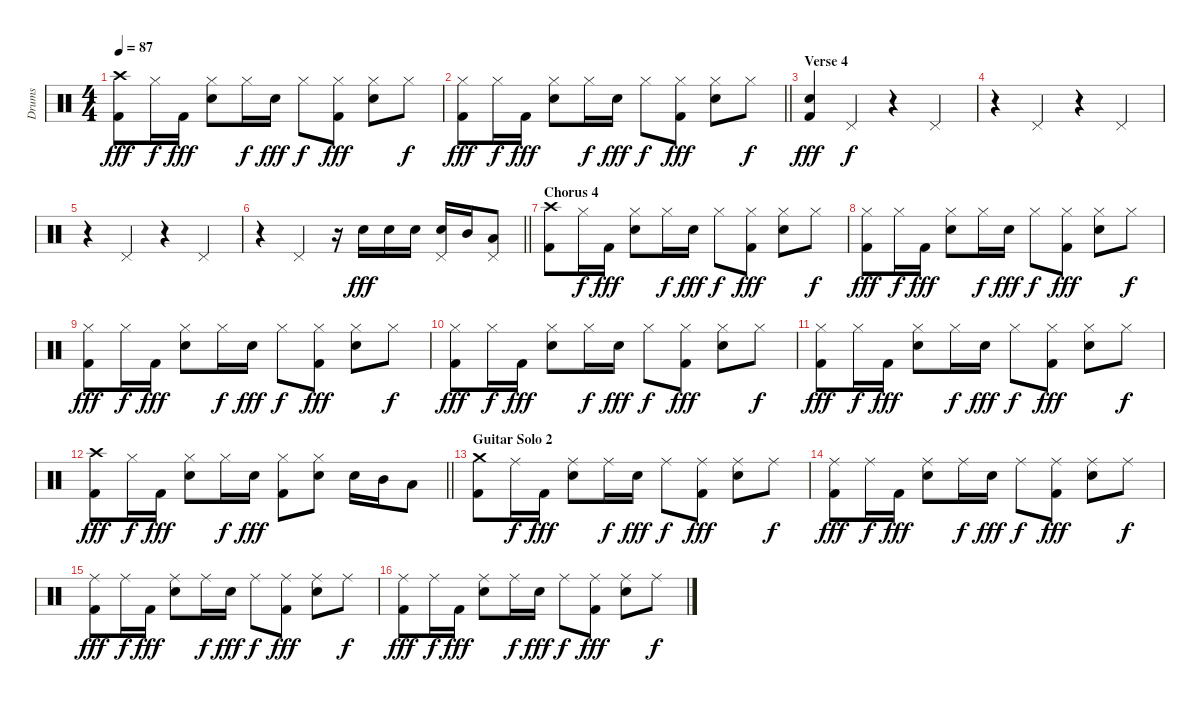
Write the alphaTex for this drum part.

\track ("Drums " "Drums ") {instrument percussion}
\staff {score}
\articulation defaults
\ts (4 4)
\tempo 87
\clef neutral
\ks c
("Crash high (hit)" "Kick (hit) 2").8{dy fff} "Hi-Hat (closed)".16{dy f} "Kick (hit) 2".16{dy fff} ("Hi-Hat (closed)" "Electric Snare (hit)").8 "Hi-Hat (closed)".16{dy f} "Electric Snare (hit)".16{dy fff} "Hi-Hat (closed)".8{dy f} ("Hi-Hat (closed)" "Kick (hit) 2").8{dy fff} ("Hi-Hat (closed)" "Electric Snare (hit)").8 "Hi-Hat (closed)".8{dy f} |
\barLineRight lightlight
("Hi-Hat (closed)" "Kick (hit) 2").8{dy fff} "Hi-Hat (closed)".16{dy f} "Kick (hit) 2".16{dy fff} ("Hi-Hat (closed)" "Electric Snare (hit)").8 "Hi-Hat (closed)".16{dy f} "Electric Snare (hit)".16{dy fff} "Hi-Hat (closed)".8{dy f} ("Hi-Hat (closed)" "Kick (hit) 2").8{dy fff} ("Hi-Hat (closed)" "Electric Snare (hit)").8 "Hi-Hat (closed)".8{dy f} |
\section ("" "Verse 4")
("Electric Snare (hit)" "Kick (hit) 2").4{dy fff} "Pedal Hi-Hat (hit)".4{dy f} r.4 "Pedal Hi-Hat (hit)".4 |
r.4 "Pedal Hi-Hat (hit)".4 r.4 "Pedal Hi-Hat (hit)".4 |
r.4 "Pedal Hi-Hat (hit)".4 r.4 "Pedal Hi-Hat (hit)".4 |
\barLineRight lightlight
r.4 "Pedal Hi-Hat (hit)".4 r.16 "Electric Snare (hit)".16{dy fff} "Electric Snare (hit)".16 "Electric Snare (hit)".16 ("Electric Snare (hit)" "Pedal Hi-Hat (hit)").16 "Mid Tom (hit)".16 ("Low Tom (hit)" "Pedal Hi-Hat (hit)").8 |
\section ("" "Chorus 4")
("Crash high (hit)" "Kick (hit) 2").8 "Hi-Hat (closed)".16{dy f} "Kick (hit) 2".16{dy fff} ("Hi-Hat (closed)" "Electric Snare (hit)").8 "Hi-Hat (closed)".16{dy f} "Electric Snare (hit)".16{dy fff} "Hi-Hat (closed)".8{dy f} ("Hi-Hat (closed)" "Kick (hit) 2").8{dy fff} ("Hi-Hat (closed)" "Electric Snare (hit)").8 "Hi-Hat (closed)".8{dy f} |
("Hi-Hat (closed)" "Kick (hit) 2").8{dy fff} "Hi-Hat (closed)".16{dy f} "Kick (hit) 2".16{dy fff} ("Hi-Hat (closed)" "Electric Snare (hit)").8 "Hi-Hat (closed)".16{dy f} "Electric Snare (hit)".16{dy fff} "Hi-Hat (closed)".8{dy f} ("Hi-Hat (closed)" "Kick (hit) 2").8{dy fff} ("Hi-Hat (closed)" "Electric Snare (hit)").8 "Hi-Hat (closed)".8{dy f} |
("Hi-Hat (closed)" "Kick (hit) 2").8{dy fff} "Hi-Hat (closed)".16{dy f} "Kick (hit) 2".16{dy fff} ("Hi-Hat (closed)" "Electric Snare (hit)").8 "Hi-Hat (closed)".16{dy f} "Electric Snare (hit)".16{dy fff} "Hi-Hat (closed)".8{dy f} ("Hi-Hat (closed)" "Kick (hit) 2").8{dy fff} ("Hi-Hat (closed)" "Electric Snare (hit)").8 "Hi-Hat (closed)".8{dy f} |
("Hi-Hat (closed)" "Kick (hit) 2").8{dy fff} "Hi-Hat (closed)".16{dy f} "Kick (hit) 2".16{dy fff} ("Hi-Hat (closed)" "Electric Snare (hit)").8 "Hi-Hat (closed)".16{dy f} "Electric Snare (hit)".16{dy fff} "Hi-Hat (closed)".8{dy f} ("Hi-Hat (closed)" "Kick (hit) 2").8{dy fff} ("Hi-Hat (closed)" "Electric Snare (hit)").8 "Hi-Hat (closed)".8{dy f} |
("Hi-Hat (closed)" "Kick (hit) 2").8{dy fff} "Hi-Hat (closed)".16{dy f} "Kick (hit) 2".16{dy fff} ("Hi-Hat (closed)" "Electric Snare (hit)").8 "Hi-Hat (closed)".16{dy f} "Electric Snare (hit)".16{dy fff} "Hi-Hat (closed)".8{dy f} ("Hi-Hat (closed)" "Kick (hit) 2").8{dy fff} ("Hi-Hat (closed)" "Electric Snare (hit)").8 "Hi-Hat (closed)".8{dy f} |
\barLineRight lightlight
("Crash high (hit)" "Kick (hit) 2").8{dy fff} "Hi-Hat (closed)".16{dy f} "Kick (hit) 2".16{dy fff} ("Hi-Hat (closed)" "Electric Snare (hit)").8 "Hi-Hat (closed)".16{dy f} "Electric Snare (hit)".16{dy fff} ("Hi-Hat (closed)" "Kick (hit) 2").8 ("Hi-Hat (closed)" "Electric Snare (hit)").8 "Electric Snare (hit)".16 "Mid Tom (hit)".16 "Low Tom (hit)".8 |
\section ("" "Guitar Solo 2")
("Crash medium (hit)" "Kick (hit) 2").8 "Ride (middle)".16{dy f} "Kick (hit) 2".16{dy fff} ("Ride (middle)" "Electric Snare (hit)").8 "Ride (middle)".16{dy f} "Electric Snare (hit)".16{dy fff} "Ride (middle)".8{dy f} ("Ride (middle)" "Kick (hit) 2").8{dy fff} ("Ride (middle)" "Electric Snare (hit)").8 "Ride (middle)".8{dy f} |
("Ride (middle)" "Kick (hit) 2").8{dy fff} "Ride (middle)".16{dy f} "Kick (hit) 2".16{dy fff} ("Ride (middle)" "Electric Snare (hit)").8 "Ride (middle)".16{dy f} "Electric Snare (hit)".16{dy fff} "Ride (middle)".8{dy f} ("Ride (middle)" "Kick (hit) 2").8{dy fff} ("Ride (middle)" "Electric Snare (hit)").8 "Ride (middle)".8{dy f} |
("Ride (middle)" "Kick (hit) 2").8{dy fff} "Ride (middle)".16{dy f} "Kick (hit) 2".16{dy fff} ("Ride (middle)" "Electric Snare (hit)").8 "Ride (middle)".16{dy f} "Electric Snare (hit)".16{dy fff} "Ride (middle)".8{dy f} ("Ride (middle)" "Kick (hit) 2").8{dy fff} ("Ride (middle)" "Electric Snare (hit)").8 "Ride (middle)".8{dy f} |
("Ride (middle)" "Kick (hit) 2").8{dy fff} "Ride (middle)".16{dy f} "Kick (hit) 2".16{dy fff} ("Ride (middle)" "Electric Snare (hit)").8 "Ride (middle)".16{dy f} "Electric Snare (hit)".16{dy fff} "Ride (middle)".8{dy f} ("Ride (middle)" "Kick (hit) 2").8{dy fff} ("Ride (middle)" "Electric Snare (hit)").8 "Ride (middle)".8{dy f}
